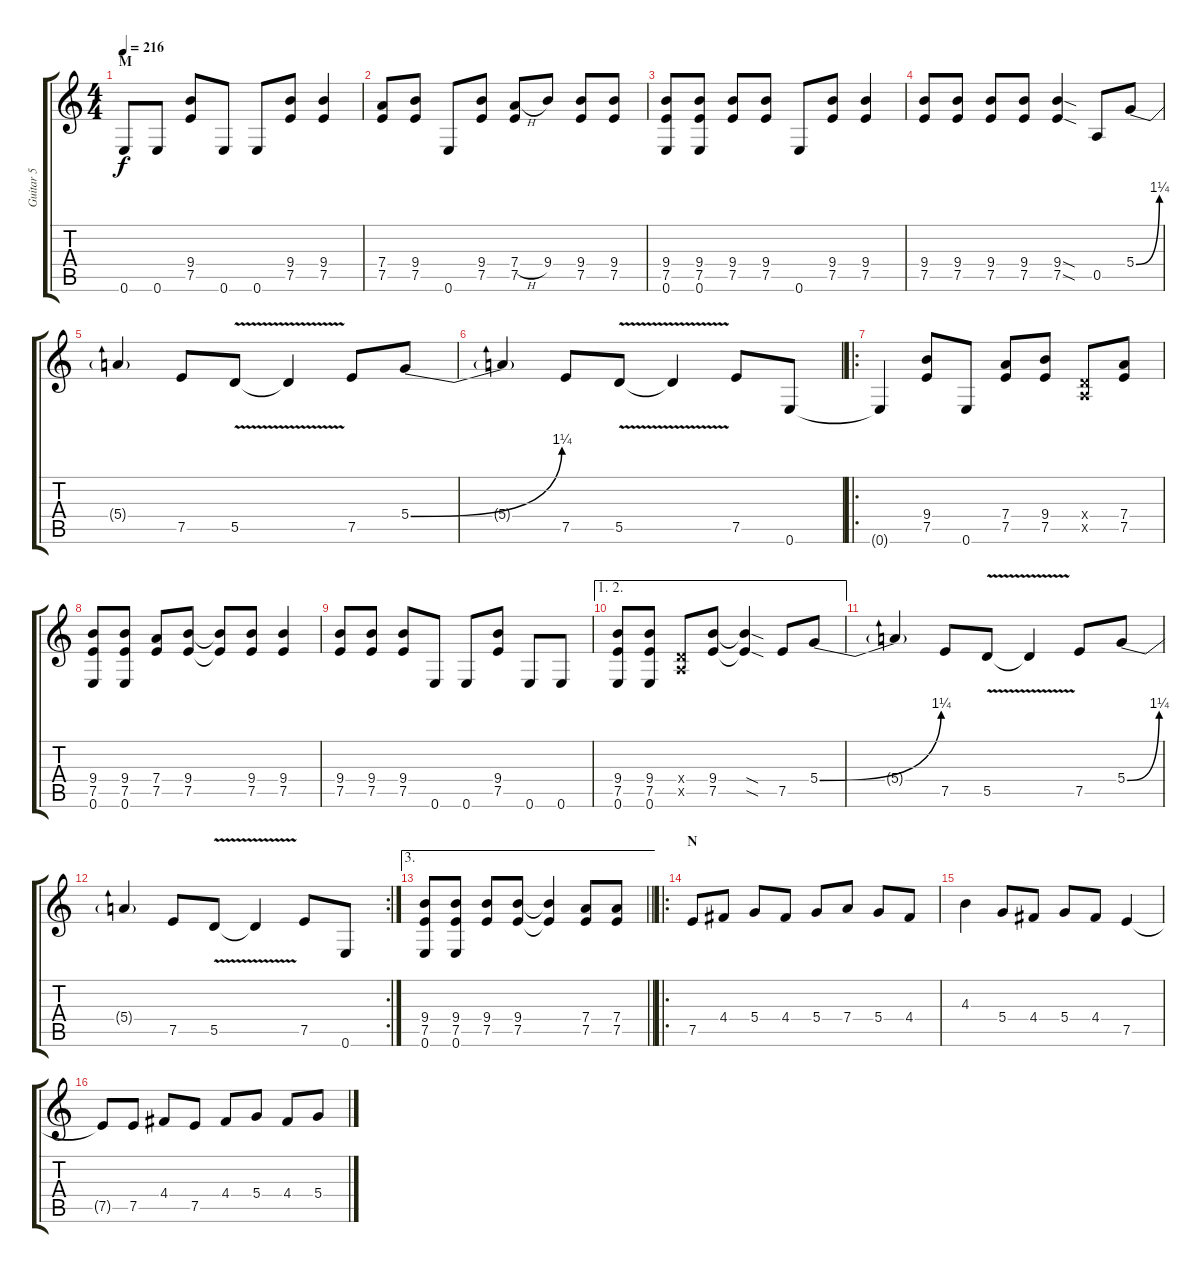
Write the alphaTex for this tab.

\track ("Guitar 5" "Guitar 5") {instrument distortionguitar}
\staff {score tabs}
\tuning (E4 B3 G3 D3 A2 E2) {hide}
\ts (4 4)
\section ("" "M")
\tempo 216
\clef g2
\ks c
0.6.8{dy f} 0.6.8 (9.4 7.5).8 0.6.8 0.6.8 (9.4 7.5).8 (9.4 7.5).4 |
(7.4 7.5).8 (9.4 7.5).8 0.6.8 (9.4 7.5).8 (7.4{h} 7.5).8 9.4.8 (9.4 7.5).8 (9.4 7.5).8 |
(9.4 7.5 0.6).8 (9.4 7.5 0.6).8 (9.4 7.5).8 (9.4 7.5).8 0.6.8 (9.4 7.5).8 (9.4 7.5).4 |
(9.4 7.5).8 (9.4 7.5).8 (9.4 7.5).8 (9.4 7.5).8 (9.4{sod} 7.5{sod}).4 0.5.8 5.4{be (bend 0 0 60 5)}.8 |
5.4{t}.4 7.5.8 5.5{v}.8 5.5{t}.4 7.5.8 5.4{be (bend 0 0 60 5)}.8 |
5.4{t}.4 7.5.8 5.5{v}.8 5.5{t}.4 7.5.8 0.6.8 |
\ro
0.6{t}.4 (9.4 7.5).8 0.6.8 (7.4 7.5).8 (9.4 7.5).8 (0.4{x} 0.5{x}).8 (7.4 7.5).8 |
(9.4 7.5 0.6).8 (9.4 7.5 0.6).8 (7.4 7.5).8 (9.4 7.5).8 (9.4{t} 7.5{t}).8 (9.4 7.5).8 (9.4 7.5).4 |
(9.4 7.5).8 (9.4 7.5).8 (9.4 7.5).8 0.6.8 0.6.8 (9.4 7.5).8 0.6.8 0.6.8 |
\ae (1 2)
(9.4 7.5 0.6).8 (9.4 7.5 0.6).8 (0.4{x} 0.5{x}).8 (9.4 7.5).8 (9.4{sod t} 7.5{sod t}).4 7.5.8 5.4{be (bend 0 0 60 5)}.8 |
5.4{t}.4 7.5.8 5.5{v}.8 5.5{t}.4 7.5.8 5.4{be (bend 0 0 60 5)}.8 |
\rc 2
5.4{t}.4 7.5.8 5.5{v}.8 5.5{t}.4 7.5.8 0.6.8 |
\ae 3
\barLineRight lightlight
(9.4 7.5 0.6).8 (9.4 7.5 0.6).8 (9.4 7.5).8 (9.4 7.5).8 (9.4{t} 7.5{t}).4 (7.4 7.5).8 (7.4 7.5).8 |
\ro
\section ("" "N")
7.5.8 4.4.8 5.4.8 4.4.8 5.4.8 7.4.8 5.4.8 4.4.8 |
4.3.4 5.4.8 4.4.8 5.4.8 4.4.8 7.5.4 |
7.5{t}.8 7.5.8 4.4.8 7.5.8 4.4.8 5.4.8 4.4.8 5.4.8
